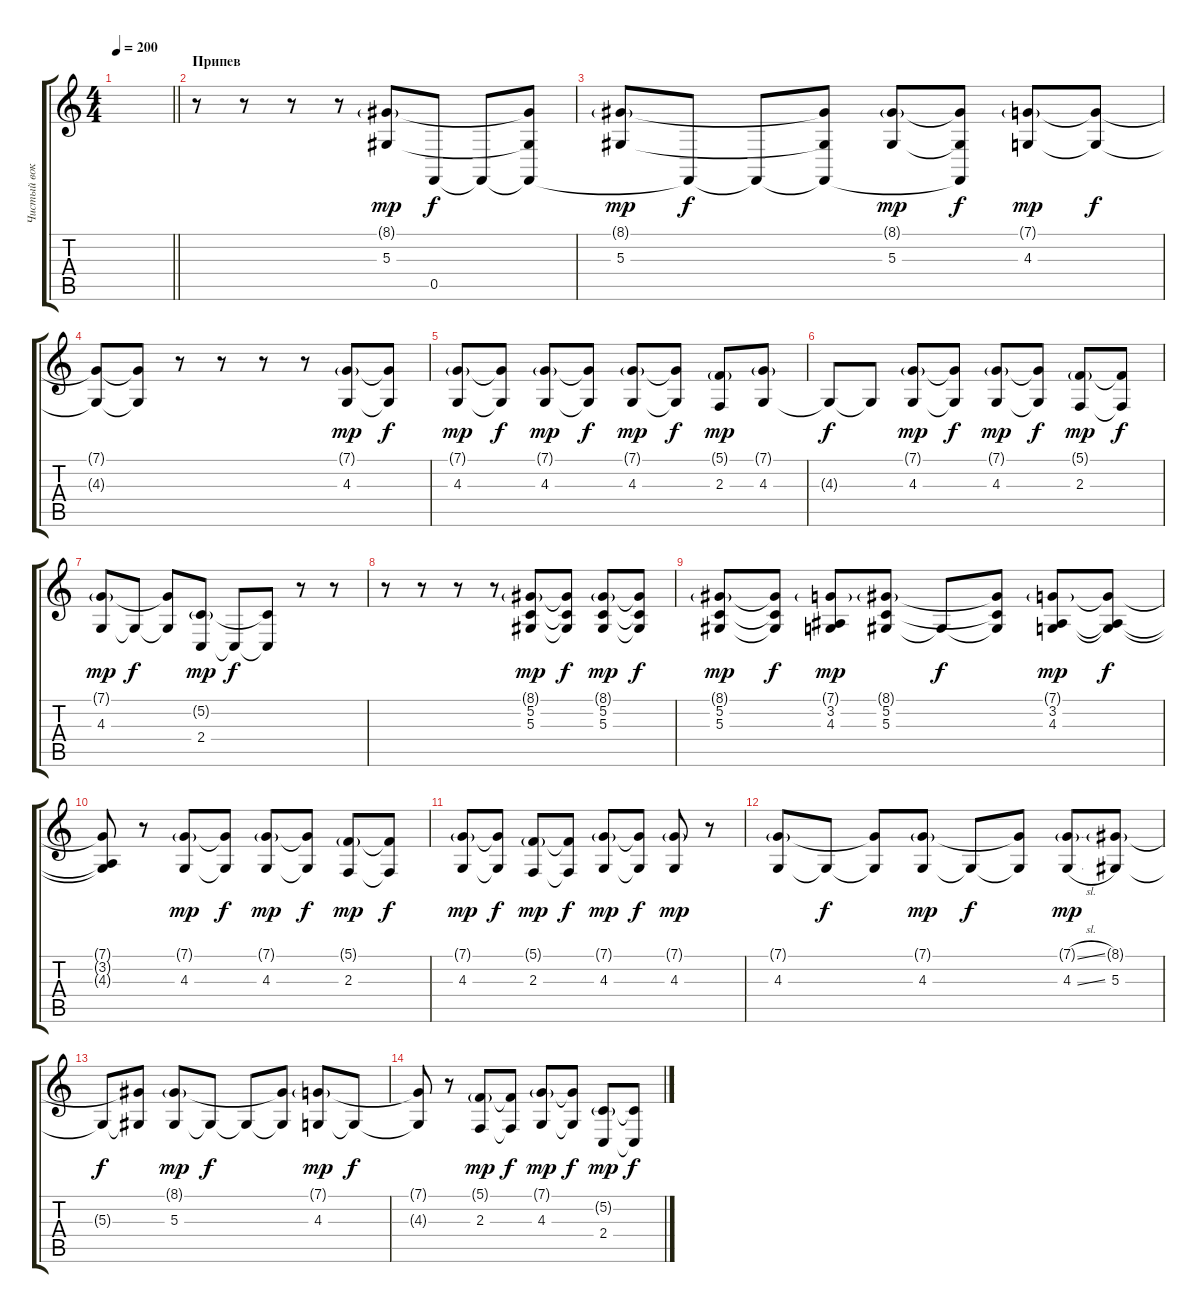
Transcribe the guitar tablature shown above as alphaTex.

\track ("Чистый вокал" "Чистый вок") {instrument altosax}
\staff {score tabs}
\tuning (C4 G3 Eb3 Bb2 F2 C2) {hide}
\ts (4 4)
\tempo 200
\clef g2
\barLineRight lightlight
\ks c
|
\section ("" "Припев")
r.8 r.8 r.8 r.8 (8.1{g} 5.3).8{dy mp} 0.5.8{dy f} 0.5{t}.8 (8.1{t} 5.3{t} 0.5{t}).8 |
(8.1{g} 5.3).8{dy mp} 0.5{t}.8{dy f} 0.5{t}.8 (8.1{t} 5.3{t} 0.5{t}).8 (8.1{g} 5.3).8{dy mp} (8.1{t} 5.3{t} 0.5{t}).8{dy f} (7.1{g} 4.3).8{dy mp} (7.1{t} 4.3{t}).8{dy f} |
(7.1{t} 4.3{t}).8 (7.1{t} 4.3{t}).8 r.8 r.8 r.8 r.8 (7.1{g} 4.3).8{dy mp} (7.1{t} 4.3{t}).8{dy f} |
(7.1{g} 4.3).8{dy mp} (7.1{t} 4.3{t}).8{dy f} (7.1{g} 4.3).8{dy mp} (7.1{t} 4.3{t}).8{dy f} (7.1{g} 4.3).8{dy mp} (7.1{t} 4.3{t}).8{dy f} (5.1{g} 2.3).8{dy mp} (7.1{g} 4.3).8 |
4.3{t}.8{dy f} 4.3{t}.8 (7.1{g} 4.3).8{dy mp} (7.1{t} 4.3{t}).8{dy f} (7.1{g} 4.3).8{dy mp} (7.1{t} 4.3{t}).8{dy f} (5.1{g} 2.3).8{dy mp} (5.1{t} 2.3{t}).8{dy f} |
(7.1{g} 4.3).8{dy mp} 4.3{t}.8{dy f} (7.1{t} 4.3{t}).8 (5.2{g} 2.4).8{dy mp} 2.4{t}.8{dy f} (5.2{t} 2.4{t}).8 r.8 r.8 |
r.8 r.8 r.8 r.8 (8.1{g} 5.2 5.3).8{dy mp} (8.1{t} 5.2{t} 5.3{t}).8{dy f} (8.1{g} 5.2 5.3).8{dy mp} (8.1{t} 5.2{t} 5.3{t}).8{dy f} |
(8.1{g} 5.2 5.3).8{dy mp} (8.1{t} 5.2{t} 5.3{t}).8{dy f} (7.1{g} 3.2 4.3).8{dy mp} (8.1{g} 5.2 5.3).8 5.3{t}.8{dy f} (8.1{t} 5.2{t} 5.3{t}).8 (7.1{g} 3.2 4.3).8{dy mp} (7.1{t} 3.2{t} 4.3{t}).8{dy f} |
(7.1{t} 3.2{t} 4.3{t}).8 r.8 (7.1{g} 4.3).8{dy mp} (7.1{t} 4.3{t}).8{dy f} (7.1{g} 4.3).8{dy mp} (7.1{t} 4.3{t}).8{dy f} (5.1{g} 2.3).8{dy mp} (5.1{t} 2.3{t}).8{dy f} |
(7.1{g} 4.3).8{dy mp} (7.1{t} 4.3{t}).8{dy f} (5.1{g} 2.3).8{dy mp} (5.1{t} 2.3{t}).8{dy f} (7.1{g} 4.3).8{dy mp} (7.1{t} 4.3{t}).8{dy f} (7.1{g} 4.3).8{dy mp} r.8 |
(7.1{g} 4.3).8 4.3{t}.8{dy f} (7.1{t} 4.3{t}).8 (7.1{g} 4.3).8{dy mp} 4.3{t}.8{dy f} (7.1{t} 4.3{t}).8 (7.1{sl g} 4.3{sl}).8{dy mp} (8.1{g} 5.3).8 |
5.3{t}.8{dy f} (8.1{t} 5.3{t}).8 (8.1{g} 5.3).8{dy mp} 5.3{t}.8{dy f} 5.3{t}.8 (8.1{t} 5.3{t}).8 (7.1{g} 4.3).8{dy mp} 4.3{t}.8{dy f} |
(7.1{t} 4.3{t}).8 r.8 (5.1{g} 2.3).8{dy mp} (5.1{t} 2.3{t}).8{dy f} (7.1{g} 4.3).8{dy mp} (7.1{t} 4.3{t}).8{dy f} (5.2{g} 2.4).8{dy mp} (5.2{t} 2.4{t}).8{dy f}
